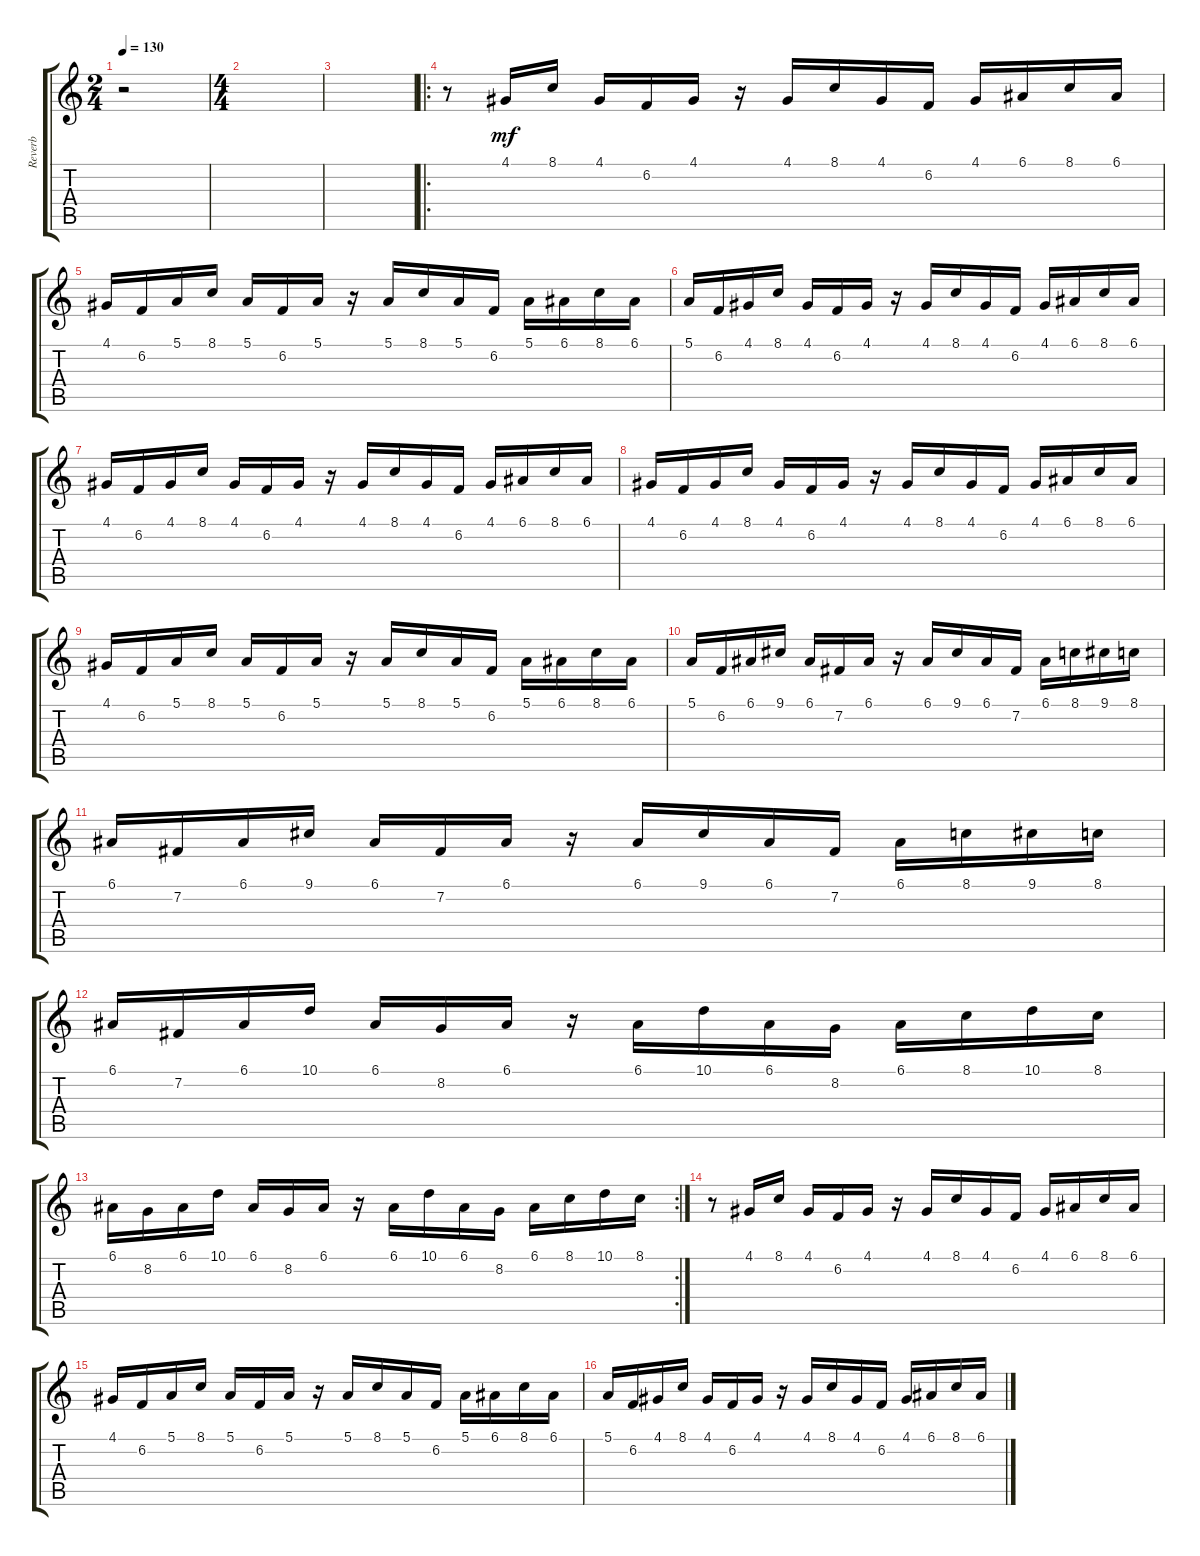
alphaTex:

\track ("Reverb" "Reverb") {instrument lead2sawtooth}
\staff {score tabs}
\tuning (E4 B3 G3 D3 A2 E2) {hide}
\ts (2 4)
\tempo 130
\clef g2
\ks aminor
r.2{dy mf instrument lead2sawtooth} |
\ts (4 4)
|
|
\ro
\ks c
r.8 4.1.16 8.1.16 4.1.16 6.2.16 4.1.16 r.16 4.1.16 8.1.16 4.1.16 6.2.16 4.1.16 6.1.16 8.1.16 6.1.16 |
4.1.16 6.2.16 5.1.16 8.1.16 5.1.16 6.2.16 5.1.16 r.16 5.1.16 8.1.16 5.1.16 6.2.16 5.1.16 6.1.16 8.1.16 6.1.16 |
5.1.16 6.2.16 4.1.16 8.1.16 4.1.16 6.2.16 4.1.16 r.16 4.1.16 8.1.16 4.1.16 6.2.16 4.1.16 6.1.16 8.1.16 6.1.16 |
4.1.16 6.2.16 4.1.16 8.1.16 4.1.16 6.2.16 4.1.16 r.16 4.1.16 8.1.16 4.1.16 6.2.16 4.1.16 6.1.16 8.1.16 6.1.16 |
4.1.16 6.2.16 4.1.16 8.1.16 4.1.16 6.2.16 4.1.16 r.16 4.1.16 8.1.16 4.1.16 6.2.16 4.1.16 6.1.16 8.1.16 6.1.16 |
4.1.16 6.2.16 5.1.16 8.1.16 5.1.16 6.2.16 5.1.16 r.16 5.1.16 8.1.16 5.1.16 6.2.16 5.1.16 6.1.16 8.1.16 6.1.16 |
\ks aminor
5.1.16 6.2.16 6.1.16 9.1.16 6.1.16 7.2.16 6.1.16 r.16 6.1.16 9.1.16 6.1.16 7.2.16 6.1.16 8.1.16 9.1.16 8.1.16 |
6.1.16 7.2.16 6.1.16 9.1.16 6.1.16 7.2.16 6.1.16 r.16 6.1.16 9.1.16 6.1.16 7.2.16 6.1.16 8.1.16 9.1.16 8.1.16 |
6.1.16 7.2.16 6.1.16 10.1.16 6.1.16 8.2.16 6.1.16 r.16 6.1.16 10.1.16 6.1.16 8.2.16 6.1.16 8.1.16 10.1.16 8.1.16 |
\rc 2
6.1.16 8.2.16 6.1.16 10.1.16 6.1.16 8.2.16 6.1.16 r.16 6.1.16 10.1.16 6.1.16 8.2.16 6.1.16 8.1.16 10.1.16 8.1.16 |
\ks c
r.8 4.1.16 8.1.16 4.1.16 6.2.16 4.1.16 r.16 4.1.16 8.1.16 4.1.16 6.2.16 4.1.16 6.1.16 8.1.16 6.1.16 |
4.1.16 6.2.16 5.1.16 8.1.16 5.1.16 6.2.16 5.1.16 r.16 5.1.16 8.1.16 5.1.16 6.2.16 5.1.16 6.1.16 8.1.16 6.1.16 |
5.1.16 6.2.16 4.1.16 8.1.16 4.1.16 6.2.16 4.1.16 r.16 4.1.16 8.1.16 4.1.16 6.2.16 4.1.16 6.1.16 8.1.16 6.1.16
